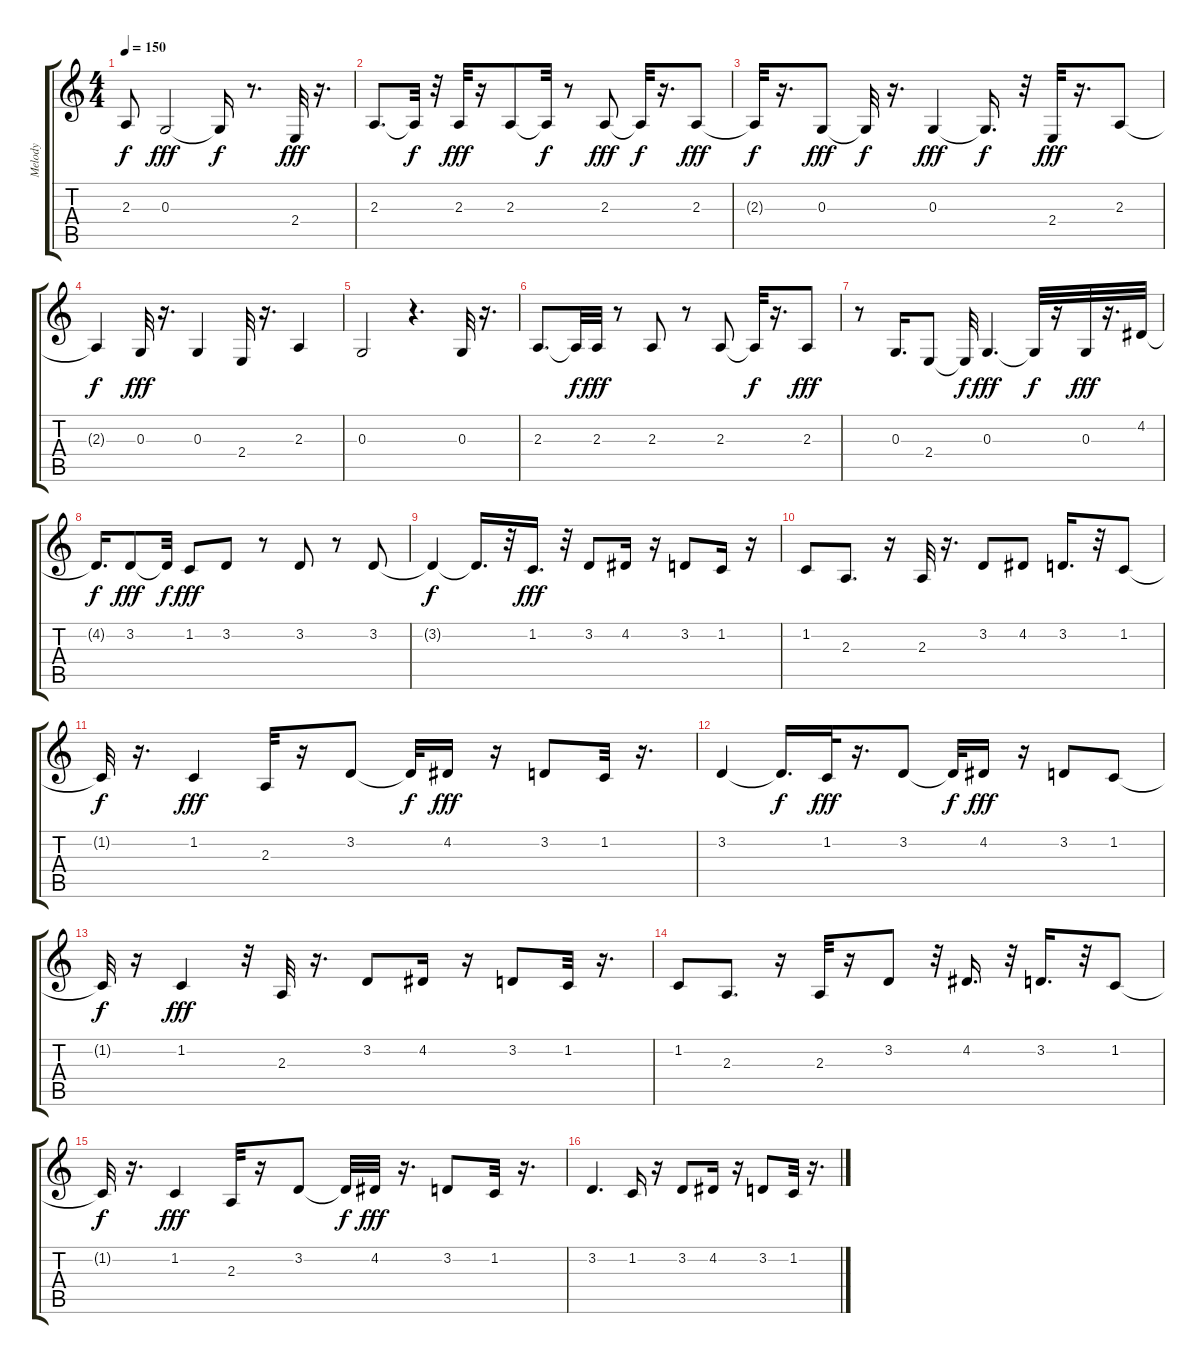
\track ("Melody" "Melody") {instrument oboe}
\staff {score tabs}
\tuning (E4 B3 G3 D3 A2 E2) {hide}
\ts (4 4)
\tempo 150
\clef g2
\ks c
2.3{t}.8{dy f} 0.3.2{dy fff} 0.3{t}.16{dy f} r.8{d} 2.4.32{dy fff} r.16{d} |
2.3.8{d} 2.3{t}.32{dy f} r.32 2.3.32{dy fff} r.16 2.3.8 2.3{t}.32{dy f} r.8 2.3.8{dy fff} 2.3{t}.32{dy f} r.16{d} 2.3.8{dy fff} |
2.3{t}.32{dy f} r.16{d} 0.3.8{dy fff} 0.3{t}.32{dy f} r.16{d} 0.3.4{dy fff} 0.3{t}.16{d dy f} r.32 2.4.32{dy fff} r.16{d} 2.3.8 |
2.3{t}.4{dy f} 0.3.32{dy fff} r.16{d} 0.3.4 2.4.32 r.16{d} 2.3.4 |
0.3.2 r.4{d} 0.3.32 r.16{d} |
2.3.8{d} 2.3{t}.32{dy f} 2.3.32{dy fff} r.8 2.3.8 r.8 2.3.8 2.3{t}.32{dy f} r.16{d} 2.3.8{dy fff} |
r.8 0.3.16{d} 2.4.8 2.4{t}.32{dy f} 0.3.4{d dy fff} 0.3{t}.32{dy f} r.16 0.3.32{dy fff} r.16{d} 4.2.32 |
4.2{t}.16{d dy f} 3.2.8{dy fff} 3.2{t}.32{dy f} 1.2.8{dy fff} 3.2.8 r.8 3.2.8 r.8 3.2.8 |
3.2{t}.4{dy f} 3.2{t}.16{d} r.32 1.2.16{d dy fff} r.32 3.2.8 4.2.16 r.16 3.2.8 1.2.16 r.16 |
1.2.8 2.3.8{d} r.16 2.3.32 r.16{d} 3.2.8 4.2.8 3.2.16{d} r.32 1.2.8 |
1.2{t}.32{dy f} r.16{d} 1.2.4{dy fff} 2.3.32 r.16 3.2.8 3.2{t}.32{dy f} 4.2.16{dy fff} r.16 3.2.8 1.2.32 r.16{d} |
3.2.4 3.2{t}.16{d dy f} 1.2.32{dy fff} r.16{d} 3.2.8 3.2{t}.32{dy f} 4.2.16{dy fff} r.16 3.2.8 1.2.8 |
1.2{t}.32{dy f} r.16 1.2.4{dy fff} r.32 2.3.32 r.16{d} 3.2.8 4.2.16 r.16 3.2.8 1.2.32 r.16{d} |
1.2.8 2.3.8{d} r.16 2.3.32 r.16 3.2.8 r.32 4.2.16{d} r.32 3.2.16{d} r.32 1.2.8 |
1.2{t}.32{dy f} r.16{d} 1.2.4{dy fff} 2.3.32 r.16 3.2.8 3.2{t}.32{dy f} 4.2.32{dy fff} r.16{d} 3.2.8 1.2.32 r.16{d} |
3.2.4{d} 1.2.16 r.16 3.2.8 4.2.16 r.16 3.2.8 1.2.32 r.16{d}
